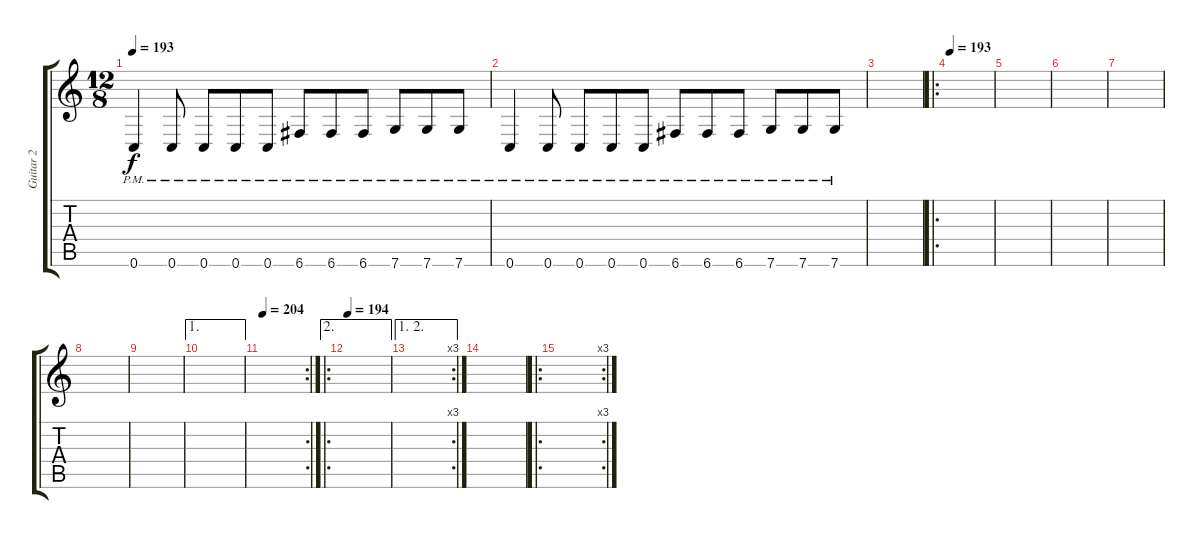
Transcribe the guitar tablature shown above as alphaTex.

\track ("Guitar 2" "Guitar 2") {instrument distortionguitar}
\staff {score tabs}
\tuning (E4 C4 G3 C3 G2 C2) {hide}
\ts (12 8)
\tempo 193
\clef g2
\ks c
0.6{pm}.4{dy f} 0.6{pm}.8 0.6{pm}.8 0.6{pm}.8 0.6{pm}.8 6.6{pm}.8 6.6{pm}.8 6.6{pm}.8 7.6{pm}.8 7.6{pm}.8 7.6{pm}.8 |
0.6{pm}.4 0.6{pm}.8 0.6{pm}.8 0.6{pm}.8 0.6{pm}.8 6.6{pm}.8 6.6{pm}.8 6.6{pm}.8 7.6{pm}.8 7.6{pm}.8 7.6{pm}.8 |
|
\ro
\tempo 193
|
|
|
|
|
|
\ae 1
|
\rc 2
\tempo 204
|
\ae 2
\ro
\tempo 194
|
\ae (1 2)
\rc 3
|
|
\ro
\rc 3
